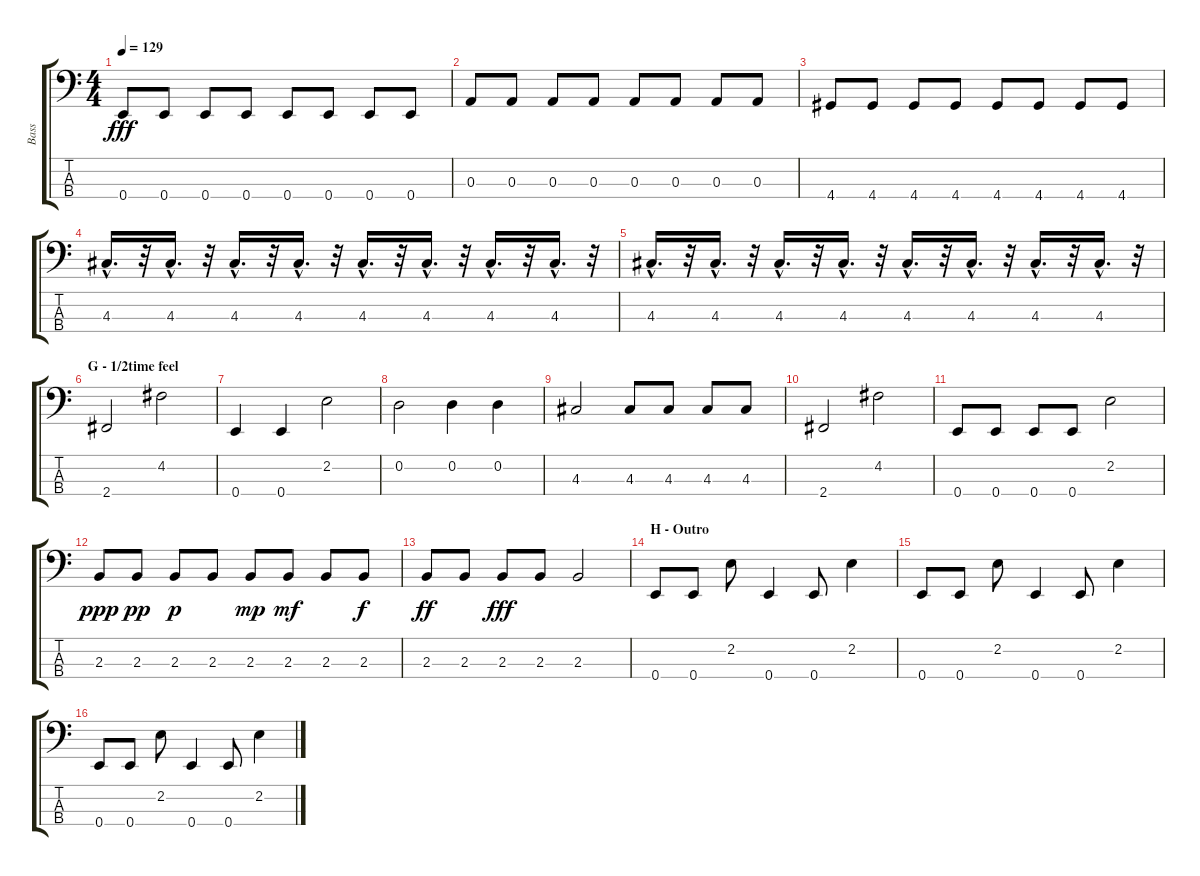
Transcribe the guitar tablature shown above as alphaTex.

\track ("Bass" "Bass") {instrument electricbassfinger}
\staff {score tabs}
\tuning (G2 D2 A1 E1) {hide}
\ts (4 4)
\tempo 129
\clef f4
\ks c
0.4.8{dy fff} 0.4.8 0.4.8 0.4.8 0.4.8 0.4.8 0.4.8 0.4.8 |
0.3.8 0.3.8 0.3.8 0.3.8 0.3.8 0.3.8 0.3.8 0.3.8 |
4.4.8 4.4.8 4.4.8 4.4.8 4.4.8 4.4.8 4.4.8 4.4.8 |
4.3{hac}.16{d} r.32 4.3{hac}.16{d} r.32 4.3{hac}.16{d} r.32 4.3{hac}.16{d} r.32 4.3{hac}.16{d} r.32 4.3{hac}.16{d} r.32 4.3{hac}.16{d} r.32 4.3{hac}.16{d} r.32 |
4.3{hac}.16{d} r.32 4.3{hac}.16{d} r.32 4.3{hac}.16{d} r.32 4.3{hac}.16{d} r.32 4.3{hac}.16{d} r.32 4.3{hac}.16{d} r.32 4.3{hac}.16{d} r.32 4.3{hac}.16{d} r.32 |
\section ("" "G - 1/2time feel")
2.4.2 4.2.2 |
0.4.4 0.4.4 2.2.2 |
0.2.2 0.2.4 0.2.4 |
4.3.2 4.3.8 4.3.8 4.3.8 4.3.8 |
2.4.2 4.2.2 |
0.4.8 0.4.8 0.4.8 0.4.8 2.2.2 |
2.3.8{dy ppp} 2.3.8{dy pp} 2.3.8{dy p} 2.3.8 2.3.8{dy mp} 2.3.8{dy mf} 2.3.8 2.3.8{dy f} |
2.3.8{dy ff} 2.3.8 2.3.8{dy fff} 2.3.8 2.3.2 |
\section ("" "H - Outro")
0.4.8 0.4.8 2.2.8 0.4.4 0.4.8 2.2.4 |
0.4.8 0.4.8 2.2.8 0.4.4 0.4.8 2.2.4 |
0.4.8 0.4.8 2.2.8 0.4.4 0.4.8 2.2.4
